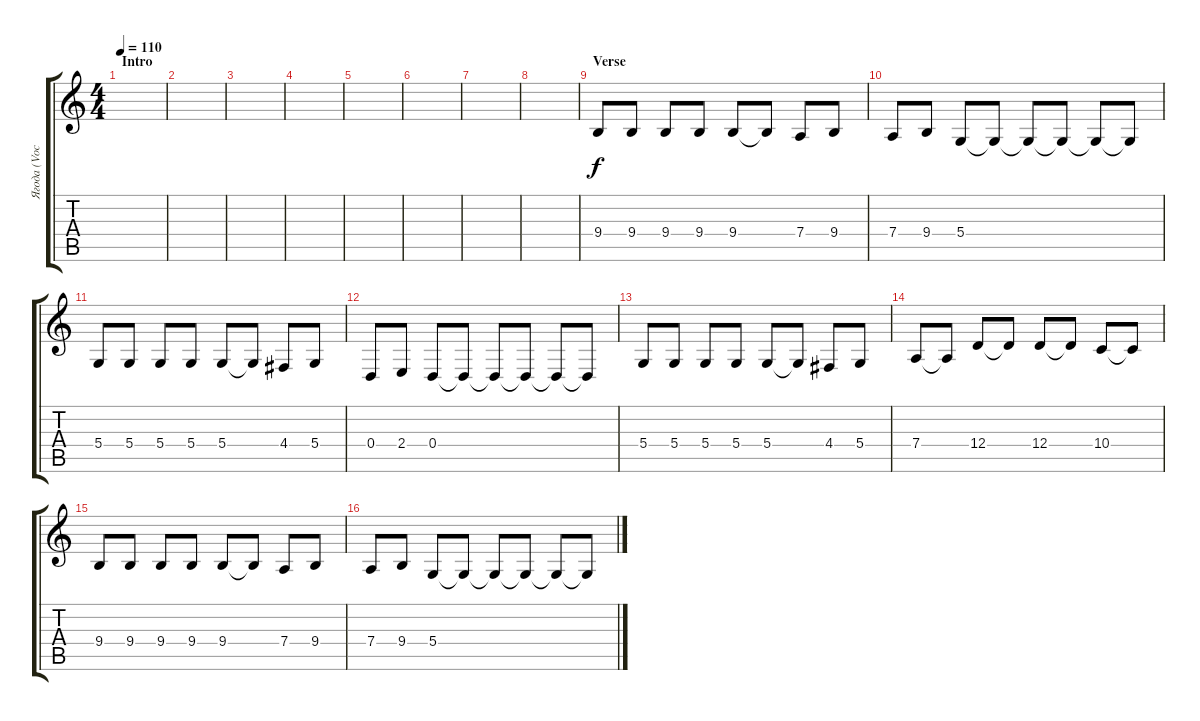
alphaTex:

\track ("Ягода (Vocal)" "Ягода (Voc") {instrument lead6voice}
\staff {score tabs}
\tuning (E4 B3 G3 D3 A2 E2) {hide}
\ts (4 4)
\section ("" "Intro ")
\tempo 110
\clef g2
\ks c
|
|
|
|
|
|
|
|
\section ("" "Verse")
9.4.8 9.4.8 9.4.8 9.4.8 9.4.8 9.4{t}.8 7.4.8 9.4.8 |
7.4.8 9.4.8 5.4.8 5.4{t}.8 5.4{t}.8 5.4{t}.8 5.4{t}.8 5.4{t}.8 |
5.4.8 5.4.8 5.4.8 5.4.8 5.4.8 5.4{t}.8 4.4.8 5.4.8 |
0.4.8 2.4.8 0.4.8 0.4{t}.8 0.4{t}.8 0.4{t}.8 0.4{t}.8 0.4{t}.8 |
5.4.8 5.4.8 5.4.8 5.4.8 5.4.8 5.4{t}.8 4.4.8 5.4.8 |
7.4.8 7.4{t}.8 12.4.8 12.4{t}.8 12.4.8 12.4{t}.8 10.4.8 10.4{t}.8 |
9.4.8 9.4.8 9.4.8 9.4.8 9.4.8 9.4{t}.8 7.4.8 9.4.8 |
7.4.8 9.4.8 5.4.8 5.4{t}.8 5.4{t}.8 5.4{t}.8 5.4{t}.8 5.4{t}.8
